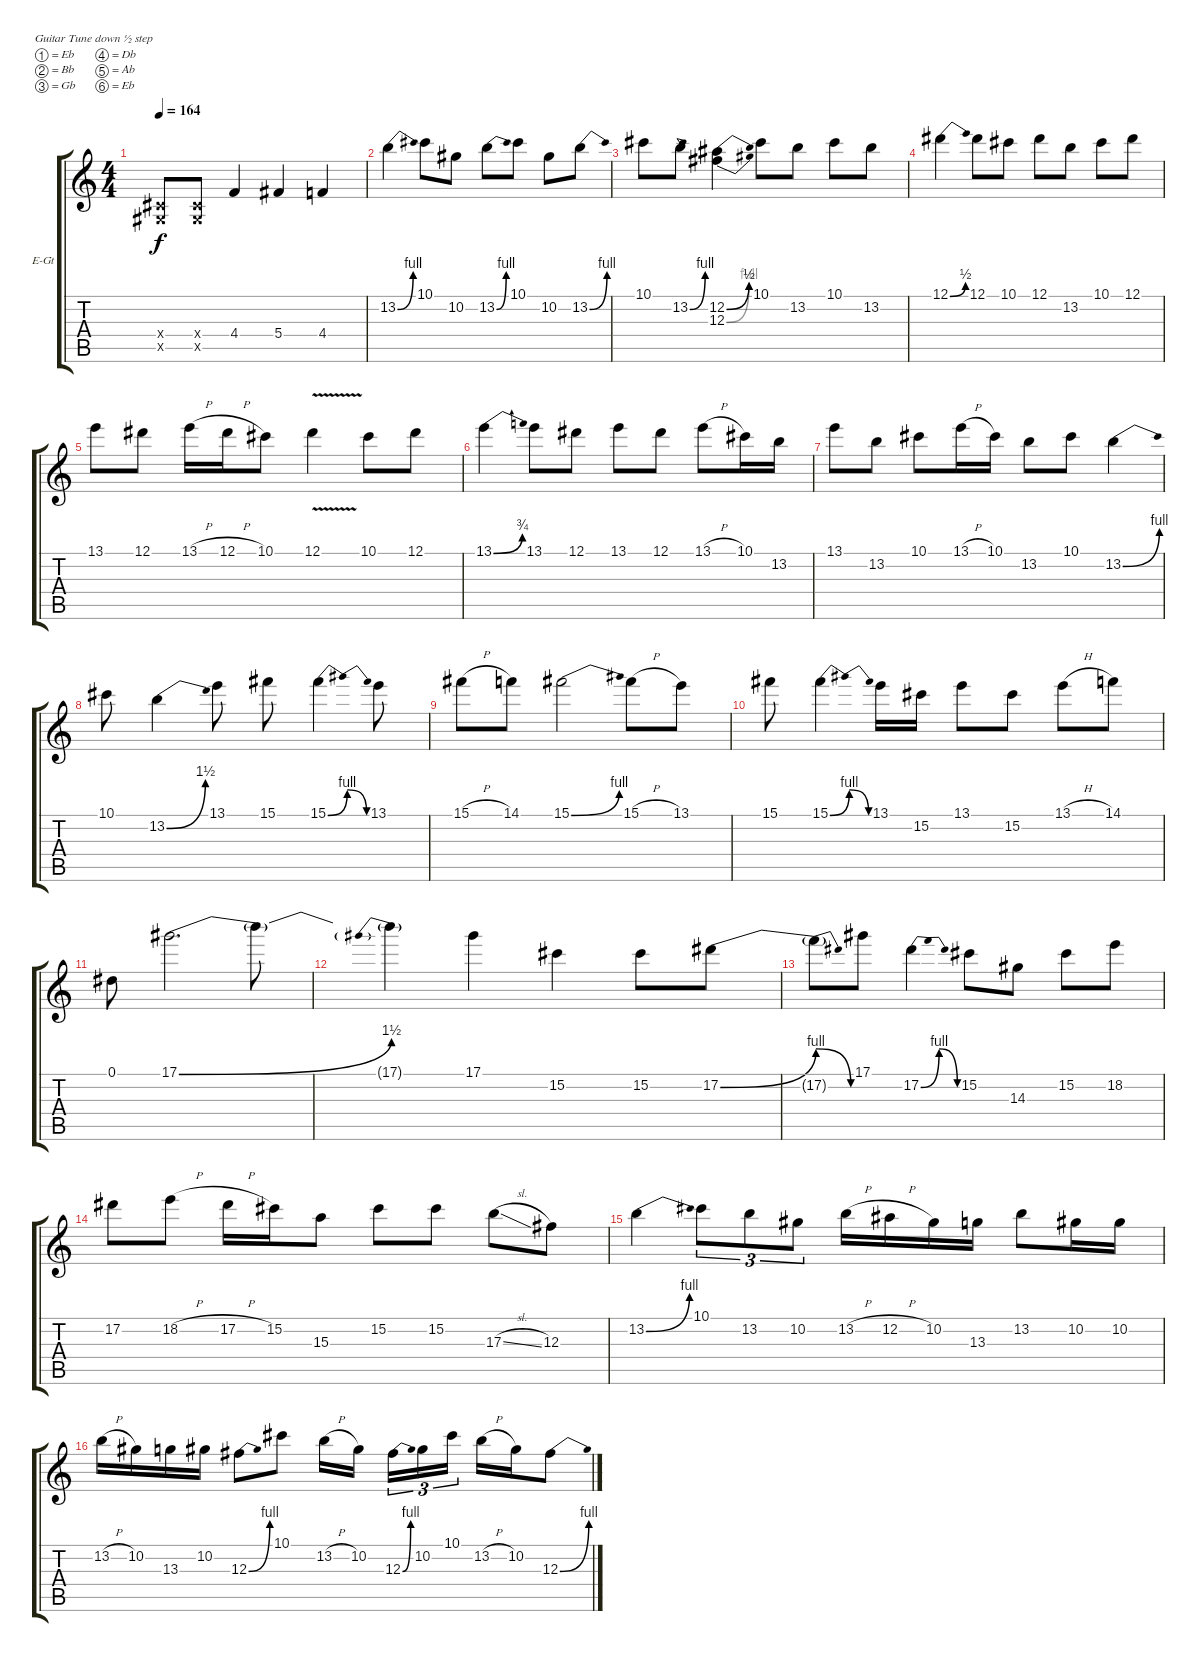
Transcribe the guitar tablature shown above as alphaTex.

\bracketExtendMode groupsimilarinstruments
\firstSystemTrackNameOrientation horizontal
\otherSystemsTrackNameOrientation horizontal
\track ("Slash - Lead Guitar" "E-Gt") {instrument overdrivenguitar}
\staff {score tabs}
\tuning (Eb4 Bb3 Gb3 Db3 Ab2 Eb2)
\ts (4 4)
\tempo 164
\clef g2
\ks aminor
(0.4{x} 0.5{x}).8{dy f} (0.4{x} 0.5{x}).8 4.4.4 5.4.4 4.4.4 |
13.2{be (bend 0 0 60 4)}.4 10.1.8 10.2.8 13.2{be (bend 0 0 60 4)}.8 10.1.8 10.2.8 13.2{be (bend 0 0 60 4)}.8 |
10.1.8 13.2{be (bend 0 0 60 4)}.8 (12.2{be (bend 0 0 60 2)} 12.3{be (bend 0 0 60 4)}).4 10.1.8 13.2.8 10.1.8 13.2.8 |
12.1{be (bend 0 0 60 2)}.4 12.1.8 10.1.8 12.1.8 13.2.8 10.1.8 12.1.8 |
13.1.8 12.1.8 13.1{h}.16 12.1{h}.16 10.1.8 12.1{v}.4 10.1.8 12.1.8 |
13.1{be (bend 0 0 60 3)}.4 13.1.8 12.1.8 13.1.8 12.1.8 13.1{h}.8 10.1.16 13.2.16 |
13.1.8 13.2.8 10.1.8 13.1{h}.16 10.1.16 13.2.8 10.1.8 13.2{be (bend 0 0 60 4)}.4 |
10.1.8 13.2{be (bend 0 0 60 6)}.4 13.1.8 15.1.8 15.1{be (bendrelease 0 0 30 4 30 4 60 0)}.4 13.1.8 |
15.1{h}.8 14.1.8 15.1{be (bend 0 0 60 4)}.2 15.1{h}.8 13.1.8 |
15.1.8 15.1{be (bendrelease 0 0 30 4 30 4 60 0)}.4 13.1.16 15.2.16 13.1.8 15.2.8 13.1{h}.8 14.1.8 |
0.1.8 17.1{be (bend 0 0 60 6)}.2{d} 17.1{t}.8 |
17.1{be (prebend 0 6 60 6) t}.4 17.1.4 15.2.4 15.2.8 17.2{be (bend 0 0 60 4)}.8 |
17.2{be (release 0 4 60 0) t}.8 17.1.8 17.2{be (bendrelease 0 0 30 4 30 4 60 0)}.4 15.2.8 14.3.8 15.2.8 18.2.8 |
17.2.8 18.2{h}.8 17.2{h}.16 15.2.16 15.3.8 15.2.8 15.2.8 17.3{sl}.8 12.3.8 |
13.2{be (bend 0 0 60 4)}.4 10.1.8{tu (3 2)} 13.2.8{tu (3 2)} 10.2.8{tu (3 2)} 13.2{h}.16 12.2{h}.16 10.2.16 13.3.16 13.2.8 10.2.16 10.2.16 |
13.2{h}.16 10.2.16 13.3.16 10.2.16 12.3{be (bend 0 0 60 4)}.8 10.1.8 13.2{h}.16 10.2.16 12.3{be (bend 0 0 60 4)}.16{tu (3 2)} 10.2.16{tu (3 2)} 10.1.16{tu (3 2)} 13.2{h}.16 10.2.16 12.3{be (bend 0 0 60 4)}.8
